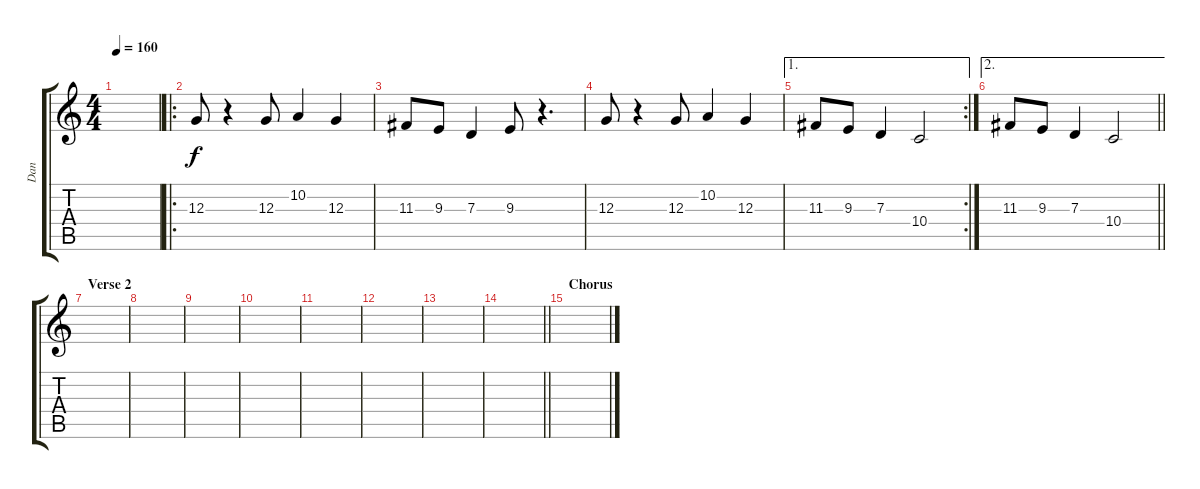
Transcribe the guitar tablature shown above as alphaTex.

\track ("Dan" "Dan") {instrument trombone}
\staff {score tabs}
\tuning (E4 B3 G3 D3 A2 E2) {hide}
\ts (4 4)
\tempo 160
\clef g2
\ks c
|
\ro
12.3.8 r.4 12.3.8 10.2.4 12.3.4 |
11.3.8 9.3.8 7.3.4 9.3.8 r.4{d} |
12.3.8 r.4 12.3.8 10.2.4 12.3.4 |
\ae 1
\rc 2
11.3.8 9.3.8 7.3.4 10.4.2 |
\ae 2
\barLineRight lightlight
11.3.8 9.3.8 7.3.4 10.4.2 |
\section ("" "Verse 2")
|
|
|
|
|
|
|
\barLineRight lightlight
|
\section ("" "Chorus")
